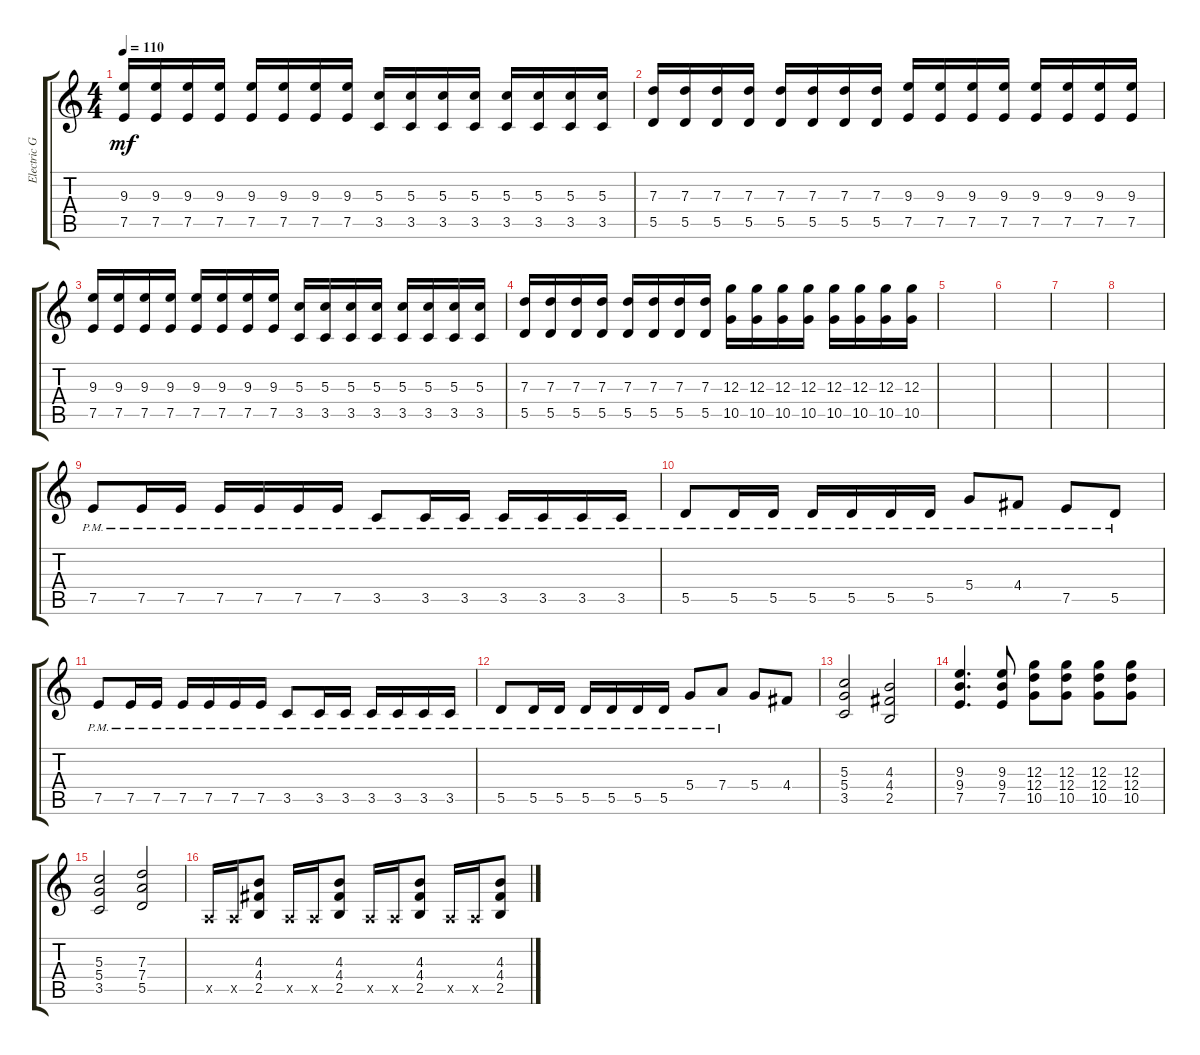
\track ("Electric Guitar (Drive)" "Electric G") {instrument overdrivenguitar}
\staff {score tabs}
\tuning (E4 B3 G3 D3 A2 E2) {hide}
\ts (4 4)
\tempo 110
\clef g2
\ks c
(9.3 7.5).16{dy mf} (9.3 7.5).16 (9.3 7.5).16 (9.3 7.5).16 (9.3 7.5).16 (9.3 7.5).16 (9.3 7.5).16 (9.3 7.5).16 (5.3 3.5).16 (5.3 3.5).16 (5.3 3.5).16 (5.3 3.5).16 (5.3 3.5).16 (5.3 3.5).16 (5.3 3.5).16 (5.3 3.5).16 |
(7.3 5.5).16 (7.3 5.5).16 (7.3 5.5).16 (7.3 5.5).16 (7.3 5.5).16 (7.3 5.5).16 (7.3 5.5).16 (7.3 5.5).16 (9.3 7.5).16 (9.3 7.5).16 (9.3 7.5).16 (9.3 7.5).16 (9.3 7.5).16 (9.3 7.5).16 (9.3 7.5).16 (9.3 7.5).16 |
(9.3 7.5).16 (9.3 7.5).16 (9.3 7.5).16 (9.3 7.5).16 (9.3 7.5).16 (9.3 7.5).16 (9.3 7.5).16 (9.3 7.5).16 (5.3 3.5).16 (5.3 3.5).16 (5.3 3.5).16 (5.3 3.5).16 (5.3 3.5).16 (5.3 3.5).16 (5.3 3.5).16 (5.3 3.5).16 |
(7.3 5.5).16 (7.3 5.5).16 (7.3 5.5).16 (7.3 5.5).16 (7.3 5.5).16 (7.3 5.5).16 (7.3 5.5).16 (7.3 5.5).16 (12.3 10.5).16 (12.3 10.5).16 (12.3 10.5).16 (12.3 10.5).16 (12.3 10.5).16 (12.3 10.5).16 (12.3 10.5).16 (12.3 10.5).16 |
|
|
|
|
7.5{pm}.8 7.5{pm}.16 7.5{pm}.16 7.5{pm}.16 7.5{pm}.16 7.5{pm}.16 7.5{pm}.16 3.5{pm}.8 3.5{pm}.16 3.5{pm}.16 3.5{pm}.16 3.5{pm}.16 3.5{pm}.16 3.5{pm}.16 |
5.5{pm}.8 5.5{pm}.16 5.5{pm}.16 5.5{pm}.16 5.5{pm}.16 5.5{pm}.16 5.5{pm}.16 5.4{pm}.8 4.4{pm}.8 7.5{pm}.8 5.5{pm}.8 |
7.5{pm}.8 7.5{pm}.16 7.5{pm}.16 7.5{pm}.16 7.5{pm}.16 7.5{pm}.16 7.5{pm}.16 3.5{pm}.8 3.5{pm}.16 3.5{pm}.16 3.5{pm}.16 3.5{pm}.16 3.5{pm}.16 3.5{pm}.16 |
5.5{pm}.8 5.5{pm}.16 5.5{pm}.16 5.5{pm}.16 5.5{pm}.16 5.5{pm}.16 5.5{pm}.16 5.4{pm}.8 7.4{pm}.8 5.4.8 4.4.8 |
(5.3 5.4 3.5).2 (4.3 4.4 2.5).2 |
(9.3 9.4 7.5).4{d} (9.3 9.4 7.5).8 (12.3 12.4 10.5).8 (12.3 12.4 10.5).8 (12.3 12.4 10.5).8 (12.3 12.4 10.5).8 |
(5.3 5.4 3.5).2 (7.3 7.4 5.5).2 |
0.5{x}.16 0.5{x}.16 (4.3 4.4 2.5).8 0.5{x}.16 0.5{x}.16 (4.3 4.4 2.5).8 0.5{x}.16 0.5{x}.16 (4.3 4.4 2.5).8 0.5{x}.16 0.5{x}.16 (4.3 4.4 2.5).8
